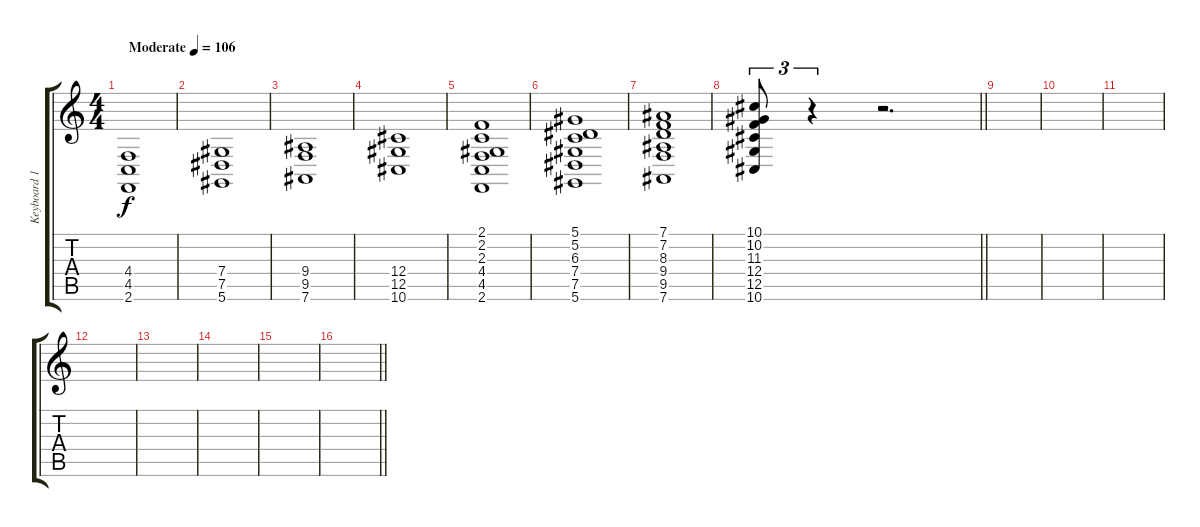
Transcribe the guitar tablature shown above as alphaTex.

\track ("Keyboard 1" "Keyboard 1") {instrument synthstrings1}
\staff {score tabs}
\tuning (Eb4 Bb3 Gb3 Db3 Ab2 Eb2) {hide}
\ts (4 4)
\tempo (106 "Moderate")
\clef g2
\ks c
(4.4 4.5 2.6).1{dy f instrument synthstrings1} |
(7.4 7.5 5.6).1 |
(9.4 9.5 7.6).1 |
(12.4 12.5 10.6).1 |
(2.1 2.2 2.3 4.4 4.5 2.6).1 |
(5.1 5.2 6.3 7.4 7.5 5.6).1 |
(7.1 7.2 8.3 9.4 9.5 7.6).1 |
\barLineRight lightlight
(10.1 10.2 11.3 12.4 12.5 10.6).8{tu (3 2)} r.4{tu (3 2)} r.2{d} |
\section ("" "")
|
|
|
|
|
|
|
\barLineRight lightlight
